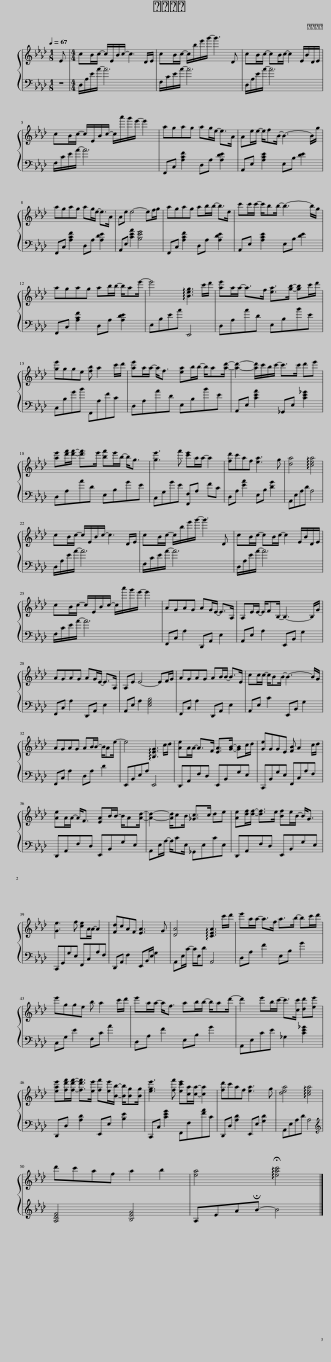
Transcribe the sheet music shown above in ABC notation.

X:1
%%score { 1 | 2 }
L:1/8
Q:1/4=67
M:1/8
I:linebreak $
K:Ab
V:1 treble
V:2 bass
V:1
 E |[M:4/4] cB/c/- c/E/B/c/- c3 D/E/ | cB/c/- c/b/e'/g'/- g'3 D | cB/c/- cB/c/- c2 E/B/D/E/ |$ cB/c/- c/E/B/c/- c/a'/g'/e'/- e'2 | %5
 agag ag/e/- e>A | Ae/e/- e/fB/- B3- B/g/ |$ agag ag/e/- e>A | Ae e4- ef/g/ | agag ab/b/- b>e | %10
 c'c'/c'/- c'/bb/- b3- b/g/ |$ agag ab/b/- b/ae'/- | e'4 !arpeggio![Beg]3 c'/d'/ | [ae']a/a/- a>f [ea]>[gb]- [gb]c'/d'/ |$ [ge']gge [fb] a2 c'/d'/ | %15
 [ae']a/a/- a<f [ea]b/b/- b/a[ad']/- | [ad']2- [ad']/c'/b/c'/- c'>c' d'e' |$ [ae'][d'f']/[d'f']/- [d'f']>e' [bf']e'/b/- b<g | [ge']3 f' [c'e']a/a/- a2 | [fd']c'af [ea]3 g | %20
 [da]4 !arpeggio![cea]4 |$ cB/c/- c/E/B/c/- c3 D/E/ | cB/c/- c/b/e'/g'/- g'3 D | cB/c/- cB/c/- c2 E/B/D/E/ |$ cB/c/- c/E/B/c/- c/a'/g'/e'/- e'2 | %25
 AGAG AG/E/- E>A, | A,E/E/- E/FB,/- B,3- B,/G/ |$ AGAG AG/E/- E>A, | A,E E4- EF/G/ | AGAG AB/B/- B>E | %30
 cc/c/- c/BB/- B3- B/G/ |$ AGAG AB/B/- B/Ae/- | e4 !arpeggio![B,EG]3 c/d/ | [Ae]A/A/- A>F [EA]>[GB]- [GB]c/d/ | [Ge]GGE [FB] A2 c/d/ |$ %35
 [Ae]A/A/- A<F [EA]B/B/- B/A[Ad]/- | [Ad]2- [Ad]/cB/ [_Gc]>c de | [Ae][df]/[df]/- [df]>e [Bf]e/B/- B<G |$ [Ge]3 f [ce]A/A/- A2 | [Fd]cAF [EA]3 G | %40
 [DA]4 !arpeggio![CEA]3 c'/d'/ | e'a/a/- a>f a>b- bc'/d'/ |$ e'gge b a2 c'/d'/ | e'a/a/- a<f ab/b/- b/ad'/- | d'2 e'b/c'/- c'>[cc'] [dd'][ee'] |$ %45
 [eae'][fd'f']/[fd'f']/- [fd'f']>[ee'] [ff'][ee']/[Bb]/- [Bb]/[Bg][Bg]/ | [ege']3 [ff'] [ec'e'][ca]/[ca]/- [ca]2 | [fd']c'af [ea]3 g | [dea]4 !arpeggio![cea]4 |$ d'c'af a2 b2 | %50
 [ea]4 !arpeggio![eac']4 |] %51
V:2
 z |[M:4/4] D,/A,/E/A/- A6 | F,/C/E/A/- A6 | D,/A,/E/A/- A6 |$ F,/C/E/A/- A6 | %5
 F,,C, [A,CF]2 D,A, [A,DE]2 | A,,E, [A,CE]2 E,B, [DE]2 |$ F,,C, [A,CF]2 D,A, [A,DE]2 | A,,E, [CEA]2 [B,EG]4 | F,,C, [A,CF]2 D,A, [A,DE]2 | %10
 A,,E, [A,CE]2 E,B, [DE]2 |$ F,,C, [A,CF]2 D,A, [A,DE]2 | E,B,EA E,,4 | D,A,AD E,B,BE |$ C,B,GB F,,A,FC | %15
 D,A,AD E,B,BE | A,,E, [CEA]2 _G,,E, [CE_G]2 |$ D,A,AD E,B,GE | C,G,GE [F,,F,]A, FC | D,A, [EA]2 E,B, [DG]2 | %20
 A,,E,A,D A,4 |$ D,/A,/E/A/- A6 | F,/C/E/A/- A6 | D,/A,/E/A/- A6 |$ F,/C/E/A/- A6 | %25
 F,,C, A,2 D,,A,, E,2 | A,,E, A,2 E,,B,, G,2 |$ F,,C, A,2 D,,A,, E,2 | A,,E, A,2 [E,G,B,]4 | F,,C, A,2 D,,A,, E,2 | %30
 A,,E, C2 E,,B,, G,2 |$ F,,C, A,2 D,A, D2 | E,,B,,E,A, E,,4 | D,,A,,F,D, E,,B,,G,E, | C,,B,,G,E, F,,C,A,F, |$ %35
 D,,A,,F,D, E,,B,,G,E, | A,,E,/A,/- A,/CE,/ _G,,E,CE, | D,,A,,F,D, E,,B,,G,E, |$ C,,G,,G,E, F,,C,A,F, | D,,A,, F,2 E,,B,,/E,/ G,2 | %40
 A,,E,/C/- C/E,/D A,,4 | D,A, F2 E,B, G2 |$ C,G, E2 F,C A2 | D,A, F2 E,B, G2 | A,,E,CE _G,2 [CE_G]2 |$ %45
 D,,D, [A,D]2 E,,E, [B,E]2 | C,,C, [CEG]2 F,,F,[FA]C | D,,D, [A,D]2 E,,E, [G,D]2 | A,,E,A,D A,4 |$[K:treble] [A,DF]4 [B,EG]4 | %50
 A,EAB- B4 |] %51
